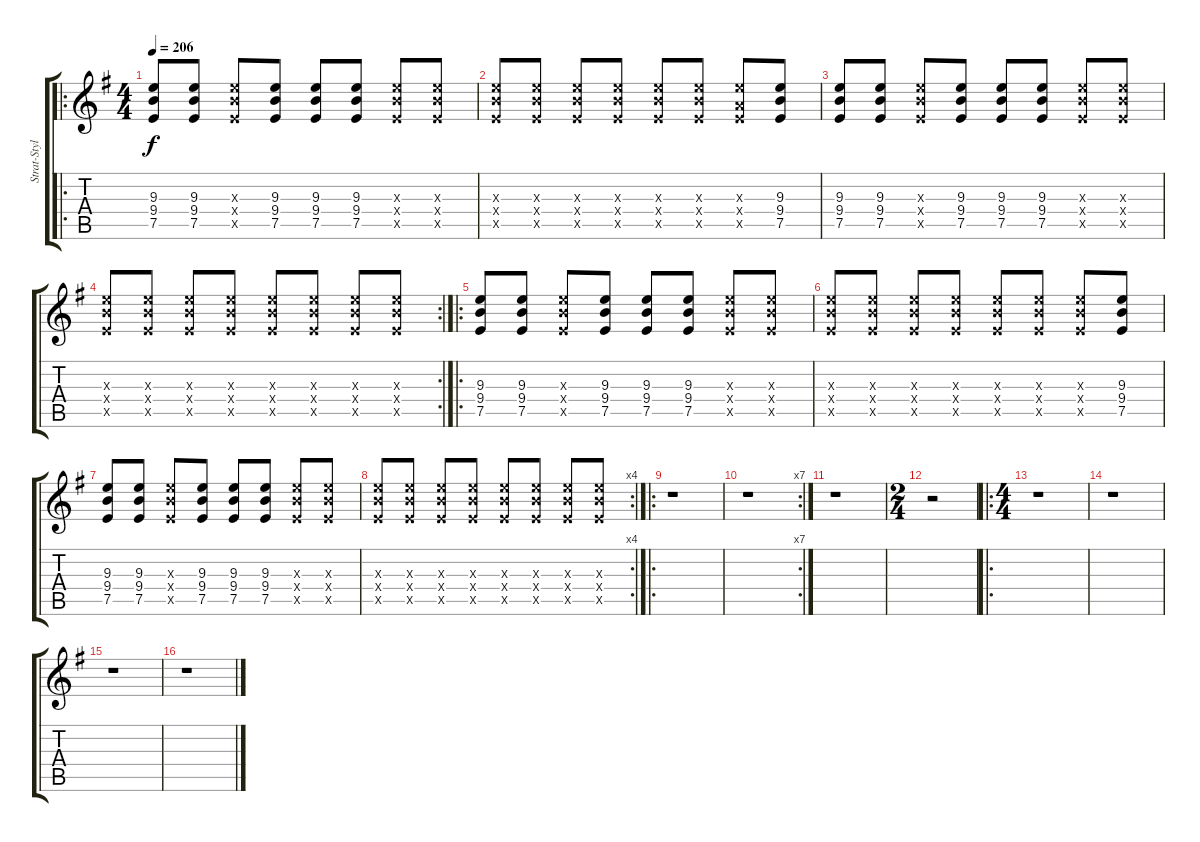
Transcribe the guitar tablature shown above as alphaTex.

\track ("Strat-Style" "Strat-Styl") {instrument distortionguitar}
\staff {score tabs}
\tuning (E4 B3 G3 D3 A2 E2) {hide}
\ro
\ts (4 4)
\tempo 206
\clef g2
\ks g
(9.3 9.4 7.5).8{dy f instrument distortionguitar} (9.3 9.4 7.5).8 (9.3{x} 9.4{x} 7.5{x}).8 (9.3 9.4 7.5).8 (9.3 9.4 7.5).8 (9.3 9.4 7.5).8 (9.3{x} 9.4{x} 7.5{x}).8 (9.3{x} 9.4{x} 7.5{x}).8 |
(9.3{x} 9.4{x} 7.5{x}).8 (9.3{x} 9.4{x} 7.5{x}).8 (9.3{x} 9.4{x} 7.5{x}).8 (9.3{x} 9.4{x} 7.5{x}).8 (9.3{x} 9.4{x} 7.5{x}).8 (9.3{x} 9.4{x} 7.5{x}).8 (9.3{x} 7.4{x} 7.5{x}).8 (9.3 9.4 7.5).8 |
(9.3 9.4 7.5).8 (9.3 9.4 7.5).8 (9.3{x} 9.4{x} 7.5{x}).8 (9.3 9.4 7.5).8 (9.3 9.4 7.5).8 (9.3 9.4 7.5).8 (9.3{x} 9.4{x} 7.5{x}).8 (9.3{x} 9.4{x} 7.5{x}).8 |
\rc 2
(9.3{x} 9.4{x} 7.5{x}).8 (9.3{x} 9.4{x} 7.5{x}).8 (9.3{x} 9.4{x} 7.5{x}).8 (9.3{x} 9.4{x} 7.5{x}).8 (9.3{x} 9.4{x} 7.5{x}).8 (9.3{x} 9.4{x} 7.5{x}).8 (9.3{x} 9.4{x} 7.5{x}).8 (9.3{x} 9.4{x} 7.5{x}).8 |
\ro
(9.3 9.4 7.5).8 (9.3 9.4 7.5).8 (9.3{x} 9.4{x} 7.5{x}).8 (9.3 9.4 7.5).8 (9.3 9.4 7.5).8 (9.3 9.4 7.5).8 (9.3{x} 9.4{x} 7.5{x}).8 (9.3{x} 9.4{x} 7.5{x}).8 |
(9.3{x} 9.4{x} 7.5{x}).8 (9.3{x} 9.4{x} 7.5{x}).8 (9.3{x} 9.4{x} 7.5{x}).8 (9.3{x} 9.4{x} 7.5{x}).8 (9.3{x} 9.4{x} 7.5{x}).8 (9.3{x} 9.4{x} 7.5{x}).8 (9.3{x} 9.4{x} 7.5{x}).8 (9.3 9.4 7.5).8 |
(9.3 9.4 7.5).8 (9.3 9.4 7.5).8 (9.3{x} 9.4{x} 7.5{x}).8 (9.3 9.4 7.5).8 (9.3 9.4 7.5).8 (9.3 9.4 7.5).8 (9.3{x} 9.4{x} 7.5{x}).8 (9.3{x} 9.4{x} 7.5{x}).8 |
\rc 4
(9.3{x} 9.4{x} 7.5{x}).8 (9.3{x} 9.4{x} 7.5{x}).8 (9.3{x} 9.4{x} 7.5{x}).8 (9.3{x} 9.4{x} 7.5{x}).8 (9.3{x} 9.4{x} 7.5{x}).8 (9.3{x} 9.4{x} 7.5{x}).8 (9.3{x} 9.4{x} 7.5{x}).8 (9.3{x} 9.4{x} 7.5{x}).8 |
\ro
r.1 |
\rc 7
r.1 |
r.1 |
\ts (2 4)
r.2 |
\ro
\ts (4 4)
r.1 |
r.1 |
r.1 |
r.1
